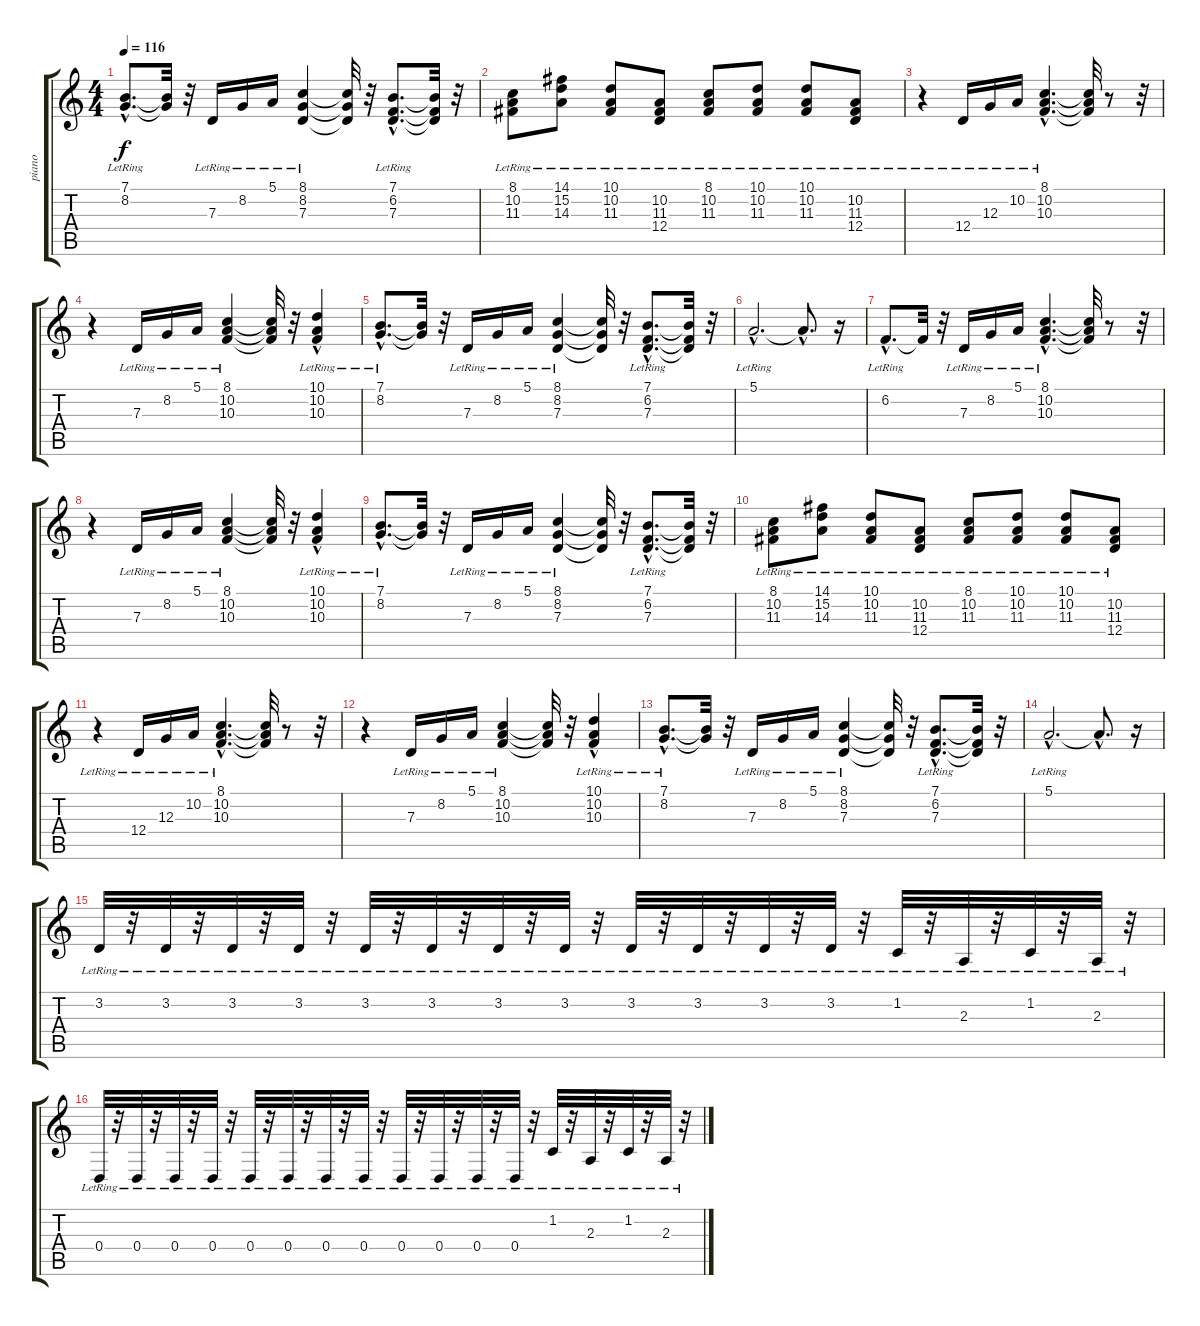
\track ("piano" "piano") {instrument acousticgrandpiano}
\staff {score tabs}
\tuning (E4 B3 G3 D3 A2 E2) {hide}
\ts (4 4)
\tempo 116
\clef g2
\ks c
(7.1{hac lr} 8.2{hac lr}).8{d dy f} (7.1{t} 8.2{t}).32 r.32 7.3{lr}.16 8.2{lr}.16 5.1{lr}.16 (8.1{lr} 8.2{lr} 7.3{lr}).4 (8.1{t} 8.2{t} 7.3{t}).32 r.32 (7.1{hac lr} 6.2{hac lr} 7.3{hac lr}).8{d} (7.1{t} 6.2{t} 7.3{t}).32 r.32 |
(8.1{lr} 10.2{lr} 11.3{lr}).8 (14.1{lr} 15.2{lr} 14.3{lr}).8 (10.1{lr} 10.2{lr} 11.3{lr}).8 (10.2{lr} 11.3{lr} 12.4{lr}).8 (8.1{lr} 10.2{lr} 11.3{lr}).8 (10.1{lr} 10.2{lr} 11.3{lr}).8 (10.1{lr} 10.2{lr} 11.3{lr}).8 (10.2{lr} 11.3{lr} 12.4{lr}).8 |
r.4 12.4{lr}.16 12.3{lr}.16 10.2{lr}.16 (8.1{hac lr} 10.2{hac lr} 10.3{hac lr}).4{d} (8.1{t} 10.2{t} 10.3{t}).32 r.8 r.32 |
r.4 7.3{lr}.16 8.2{lr}.16 5.1{lr}.16 (8.1{lr} 10.2{lr} 10.3{lr}).4 (8.1{t} 10.2{t} 10.3{t}).32 r.32 (10.1{hac lr} 10.2{lr} 10.3{lr}).4 |
(7.1{hac lr} 8.2{hac lr}).8{d} (7.1{t} 8.2{t}).32 r.32 7.3{lr}.16 8.2{lr}.16 5.1{lr}.16 (8.1{lr} 8.2{lr} 7.3{lr}).4 (8.1{t} 8.2{t} 7.3{t}).32 r.32 (7.1{hac lr} 6.2{hac lr} 7.3{hac lr}).8{d} (7.1{t} 6.2{t} 7.3{t}).32 r.32 |
5.1{hac lr}.2{d} 5.1{hac t}.8{d} r.16 |
6.2{hac lr}.8{d} 6.2{t}.32 r.32 7.3{lr}.16 8.2{lr}.16 5.1{lr}.16 (8.1{hac lr} 10.2{hac lr} 10.3{hac lr}).4{d} (8.1{t} 10.2{t} 10.3{t}).32 r.8 r.32 |
r.4 7.3{lr}.16 8.2{lr}.16 5.1{lr}.16 (8.1{lr} 10.2{lr} 10.3{lr}).4 (8.1{t} 10.2{t} 10.3{t}).32 r.32 (10.1{hac lr} 10.2{lr} 10.3{lr}).4 |
(7.1{hac lr} 8.2{hac lr}).8{d} (7.1{t} 8.2{t}).32 r.32 7.3{lr}.16 8.2{lr}.16 5.1{lr}.16 (8.1{lr} 8.2{lr} 7.3{lr}).4 (8.1{t} 8.2{t} 7.3{t}).32 r.32 (7.1{hac lr} 6.2{hac lr} 7.3{hac lr}).8{d} (7.1{t} 6.2{t} 7.3{t}).32 r.32 |
(8.1{lr} 10.2{lr} 11.3{lr}).8 (14.1{lr} 15.2{lr} 14.3{lr}).8 (10.1{lr} 10.2{lr} 11.3{lr}).8 (10.2{lr} 11.3{lr} 12.4{lr}).8 (8.1{lr} 10.2{lr} 11.3{lr}).8 (10.1{lr} 10.2{lr} 11.3{lr}).8 (10.1{lr} 10.2{lr} 11.3{lr}).8 (10.2{lr} 11.3{lr} 12.4{lr}).8 |
r.4 12.4{lr}.16 12.3{lr}.16 10.2{lr}.16 (8.1{hac lr} 10.2{hac lr} 10.3{hac lr}).4{d} (8.1{t} 10.2{t} 10.3{t}).32 r.8 r.32 |
r.4 7.3{lr}.16 8.2{lr}.16 5.1{lr}.16 (8.1{lr} 10.2{lr} 10.3{lr}).4 (8.1{t} 10.2{t} 10.3{t}).32 r.32 (10.1{hac lr} 10.2{lr} 10.3{lr}).4 |
(7.1{hac lr} 8.2{hac lr}).8{d} (7.1{t} 8.2{t}).32 r.32 7.3{lr}.16 8.2{lr}.16 5.1{lr}.16 (8.1{lr} 8.2{lr} 7.3{lr}).4 (8.1{t} 8.2{t} 7.3{t}).32 r.32 (7.1{hac lr} 6.2{hac lr} 7.3{hac lr}).8{d} (7.1{t} 6.2{t} 7.3{t}).32 r.32 |
5.1{hac lr}.2{d} 5.1{hac t}.8{d} r.16 |
3.2{lr}.32 r.32 3.2{lr}.32 r.32 3.2{lr}.32 r.32 3.2{lr}.32 r.32 3.2{lr}.32 r.32 3.2{lr}.32 r.32 3.2{lr}.32 r.32 3.2{lr}.32 r.32 3.2{lr}.32 r.32 3.2{lr}.32 r.32 3.2{lr}.32 r.32 3.2{lr}.32 r.32 1.2{lr}.32 r.32 2.3{lr}.32 r.32 1.2{lr}.32 r.32 2.3{lr}.32 r.32 |
0.4{lr}.32 r.32 0.4{lr}.32 r.32 0.4{lr}.32 r.32 0.4{lr}.32 r.32 0.4{lr}.32 r.32 0.4{lr}.32 r.32 0.4{lr}.32 r.32 0.4{lr}.32 r.32 0.4{lr}.32 r.32 0.4{lr}.32 r.32 0.4{lr}.32 r.32 0.4{lr}.32 r.32 1.2{lr}.32 r.32 2.3{lr}.32 r.32 1.2{lr}.32 r.32 2.3{lr}.32 r.32
